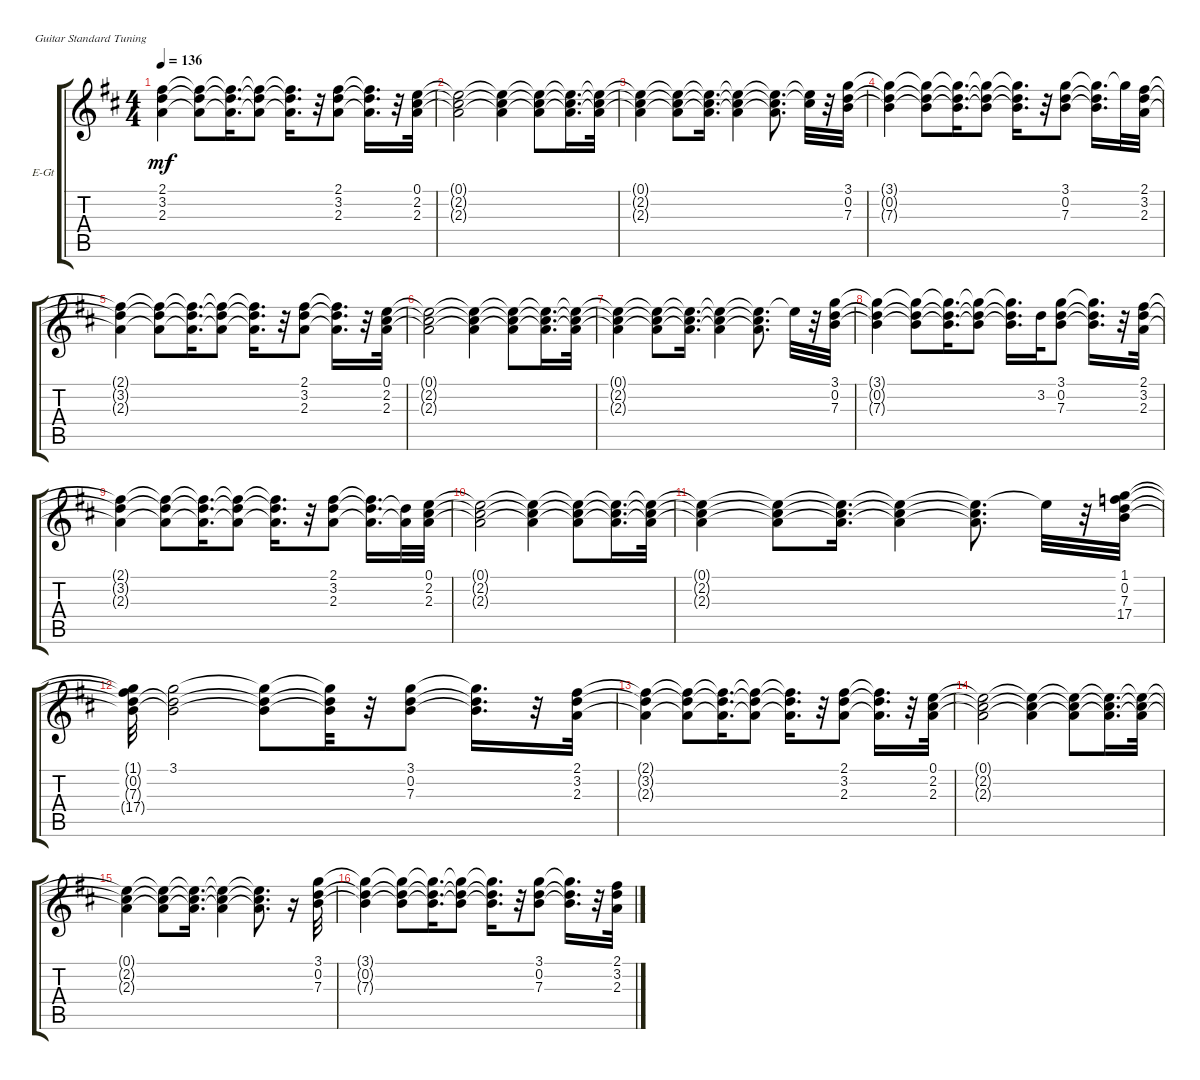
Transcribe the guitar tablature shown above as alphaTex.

\defaultSystemsLayout 4
\bracketExtendMode groupsimilarinstruments
\firstSystemTrackNameOrientation horizontal
\otherSystemsTrackNameOrientation horizontal
\track ("Steve Vai Rhythm" "E-Gt") {instrument electricguitarclean}
\staff {score tabs}
\tuning (E4 B3 G3 D3 A2 E2)
\ts (4 4)
\tempo 136
\clef g2
\scale
0.333333
\ks d
(2.3{t} 3.2{t} 2.1{t}).4{dy mf} (2.3{t} 3.2{t} 2.1{t}).8 (2.3{t} 3.2{t} 2.1{t}).16{d} (2.3{t} 3.2{t} 2.1{t}).8 (2.3{t} 3.2{t} 2.1{t}).16{d} r.32 (2.3 3.2 2.1).8 (2.3{t} 3.2{t} 2.1{t}).16{d} r.32 (2.3 2.2 0.1).32 |
\scale
0.333333 (2.3{t} 2.2{t} 0.1{t}).2 (2.3{t} 2.2{t} 0.1{t}).4 (2.3{t} 2.2{t} 0.1{t}).8 (2.3{t} 2.2{t} 0.1{t}).16{d} (2.3{t} 2.2{t} 0.1{t}).32 |
\scale
0.333333 (2.3{t} 2.2{t} 0.1{t}).4 (2.3{t} 2.2{t} 0.1{t}).8 (2.3{t} 2.2{t} 0.1{t}).16{d} (2.3{t} 2.2{t} 0.1{t}).4 (2.3{t} 2.2{t} 0.1{t}).8{d} (2.2{t} 0.1{t}).32 r.32 (0.2 7.3 3.1).32 |
\scale
0.333333 (0.2{t} 7.3{t} 3.1{t}).4 (0.2{t} 7.3{t} 3.1{t}).8 (0.2{t} 7.3{t} 3.1{t}).16{d} (0.2{t} 7.3{t} 3.1{t}).8 (0.2{t} 7.3{t} 3.1{t}).16{d} r.32 (0.2 7.3 3.1).8 (0.2{t} 7.3{t} 3.1{t}).16{d} 3.1{t}.32 (2.3 3.2 2.1).32 |
\scale
0.333333 (2.3{t} 3.2{t} 2.1{t}).4 (2.3{t} 3.2{t} 2.1{t}).8 (2.3{t} 3.2{t} 2.1{t}).16{d} (2.3{t} 3.2{t} 2.1{t}).8 (2.3{t} 3.2{t} 2.1{t}).16{d} r.32 (2.3 3.2 2.1).8 (2.3{t} 3.2{t} 2.1{t}).16{d} r.32 (2.3 2.2 0.1).32 |
\scale
0.333333 (2.3{t} 2.2{t} 0.1{t}).2 (2.3{t} 2.2{t} 0.1{t}).4 (2.3{t} 2.2{t} 0.1{t}).8 (2.3{t} 2.2{t} 0.1{t}).16{d} (2.3{t} 2.2{t} 0.1{t}).32 |
\scale
0.333333 (2.3{t} 2.2{t} 0.1{t}).4 (2.3{t} 2.2{t} 0.1{t}).8 (2.3{t} 2.2{t} 0.1{t}).16{d} (2.3{t} 2.2{t} 0.1{t}).4 (2.3{t} 2.2{t} 0.1{t}).8{d} 0.1{t}.32 r.32 (0.2 7.3 3.1).32 |
\scale
0.333333 (0.2{t} 7.3{t} 3.1{t}).4 (0.2{t} 7.3{t} 3.1{t}).8 (0.2{t} 7.3{t} 3.1{t}).16{d} (0.2{t} 7.3{t} 3.1{t}).8 (0.2{t} 7.3{t} 3.1{t}).16{d} 3.2.32 (0.2 7.3 3.1).8 (0.2{t} 7.3{t} 3.1{t}).16{d} r.32 (2.3 3.2 2.1).32 |
\scale
0.333333 (2.3{t} 3.2{t} 2.1{t}).4 (2.3{t} 3.2{t} 2.1{t}).8 (2.3{t} 3.2{t} 2.1{t}).16{d} (2.3{t} 3.2{t} 2.1{t}).8 (2.3{t} 3.2{t} 2.1{t}).16{d} r.32 (2.3 3.2 2.1).8 (2.3{t} 3.2{t} 2.1{t}).16{d} (2.3{t} 3.2{t}).32 (2.3 2.2 0.1).32 |
\scale
0.333333 (2.3{t} 2.2{t} 0.1{t}).2 (2.3{t} 2.2{t} 0.1{t}).4 (2.3{t} 2.2{t} 0.1{t}).8 (2.3{t} 2.2{t} 0.1{t}).16{d} (2.3{t} 2.2{t} 0.1{t}).32 |
\scale
0.333333 (2.3{t} 2.2{t} 0.1{t}).4 (2.3{t} 2.2{t} 0.1{t}).8 (2.3{t} 2.2{t} 0.1{t}).16{d} (2.3{t} 2.2{t} 0.1{t}).4 (2.3{t} 2.2{t} 0.1{t}).8{d} 0.1{t}.32 r.32 (0.2 7.3 1.1 17.4).32 |
\scale
0.333333 (0.2{t} 7.3{t} 1.1{t} 17.4{t}).32 (0.2{t} 7.3{t} 3.1).2 (0.2{t} 7.3{t} 3.1{t}).8 (0.2{t} 7.3{t} 3.1{t}).32 r.32 (0.2 7.3 3.1).8 (0.2{t} 7.3{t} 3.1{t}).16{d} r.32 (2.3 3.2 2.1).32 |
\scale
0.333333 (2.3{t} 3.2{t} 2.1{t}).4 (2.3{t} 3.2{t} 2.1{t}).8 (2.3{t} 3.2{t} 2.1{t}).16{d} (2.3{t} 3.2{t} 2.1{t}).8 (2.3{t} 3.2{t} 2.1{t}).16{d} r.32 (2.3 3.2 2.1).8 (2.3{t} 3.2{t} 2.1{t}).16{d} r.32 (2.3 2.2 0.1).32 |
\scale
0.333333 (2.3{t} 2.2{t} 0.1{t}).2 (2.3{t} 2.2{t} 0.1{t}).4 (2.3{t} 2.2{t} 0.1{t}).8 (2.3{t} 2.2{t} 0.1{t}).16{d} (2.3{t} 2.2{t} 0.1{t}).32 |
\scale
0.333333 (2.3{t} 2.2{t} 0.1{t}).4 (2.3{t} 2.2{t} 0.1{t}).8 (2.3{t} 2.2{t} 0.1{t}).16{d} (2.3{t} 2.2{t} 0.1{t}).4 (2.3{t} 2.2{t} 0.1{t}).8{d} r.16 (0.2 7.3 3.1).32 |
\scale
0.333333 (0.2{t} 7.3{t} 3.1{t}).4 (0.2{t} 7.3{t} 3.1{t}).8 (0.2{t} 7.3{t} 3.1{t}).16{d} (0.2{t} 7.3{t} 3.1{t}).8 (0.2{t} 7.3{t} 3.1{t}).16{d} r.32 (0.2 7.3 3.1).8 (0.2{t} 7.3{t} 3.1{t}).16{d} r.32 (2.3 3.2 2.1).32
